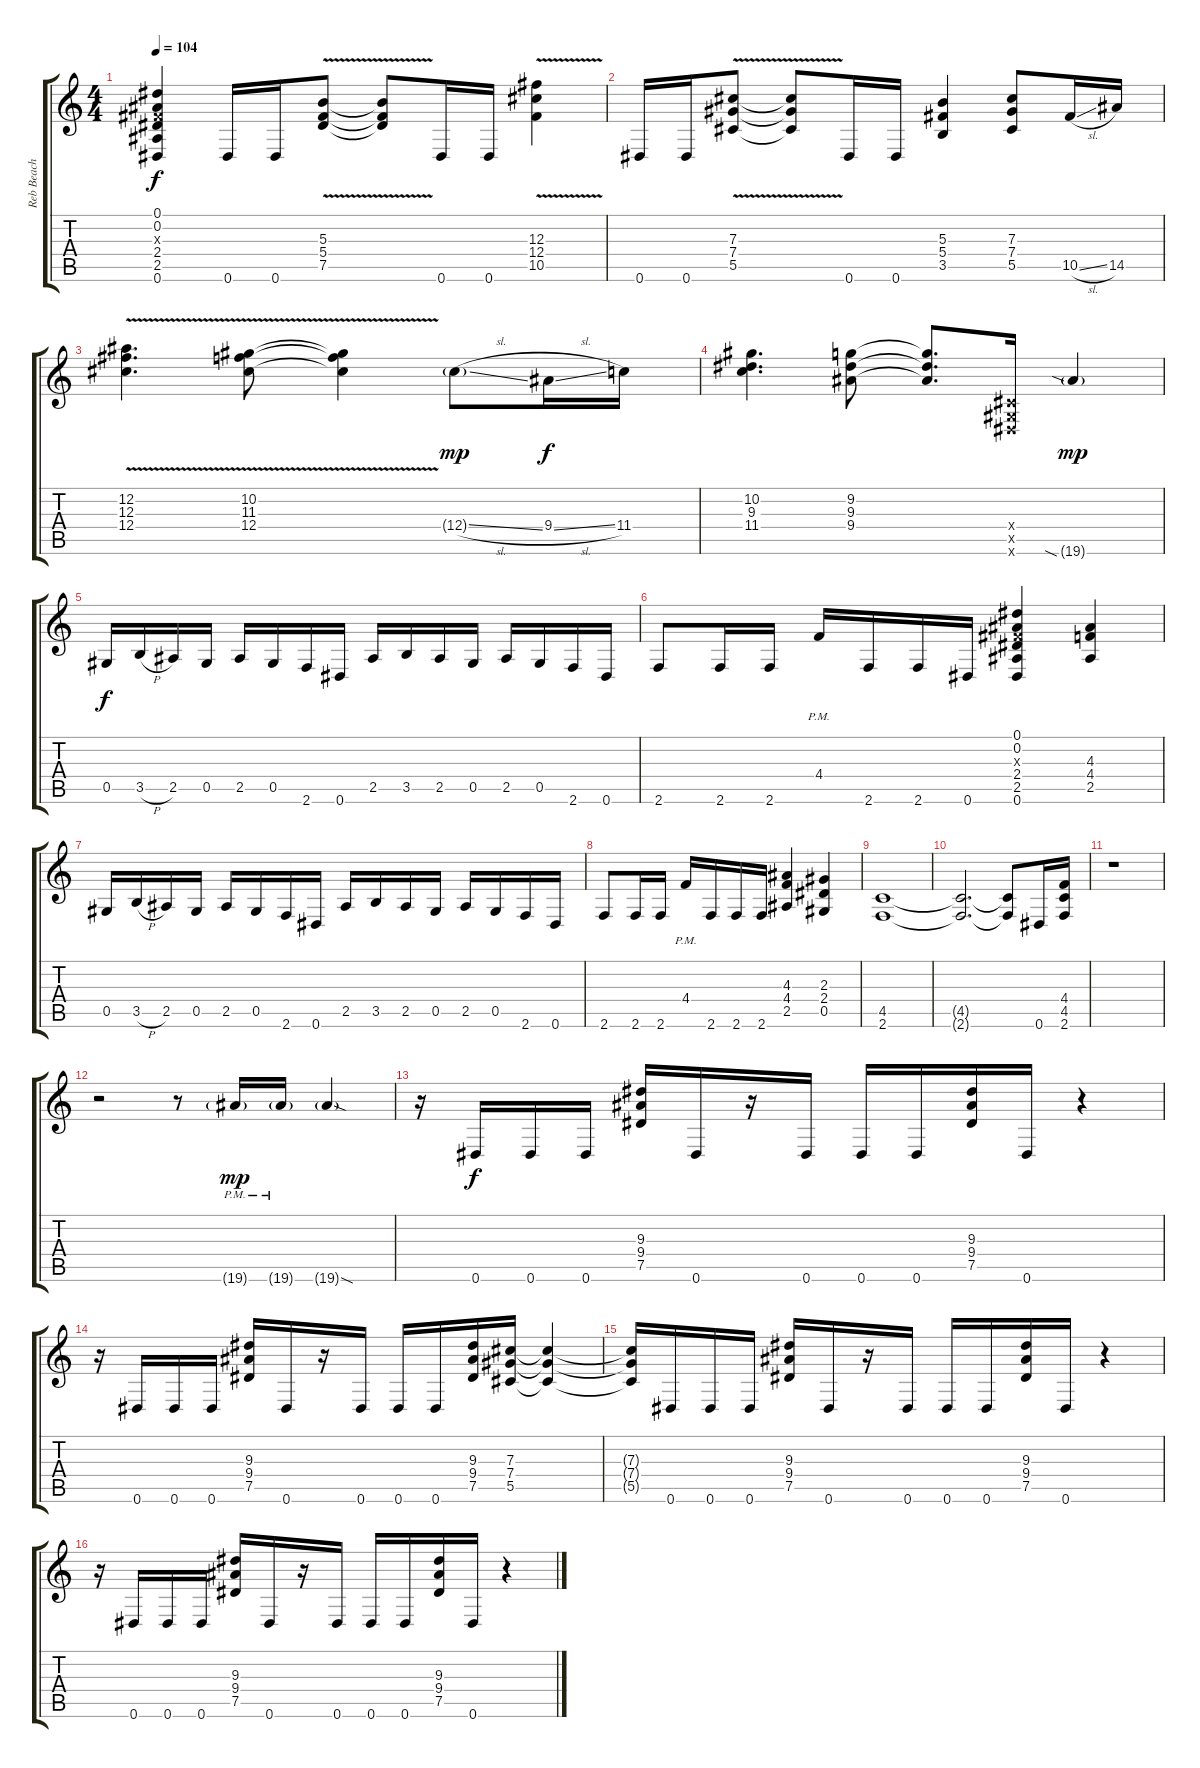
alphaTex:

\track ("Reb Beach" "Reb Beach") {instrument distortionguitar}
\staff {score tabs}
\tuning (Eb4 Bb3 Gb3 Db3 Ab2 Eb2) {hide}
\ts (4 4)
\tempo 104
\clef g2
\ks c
(0.1 0.2 0.3{x} 2.4 2.5 0.6).4{dy f} 0.6.16 0.6.16 (5.3{v} 5.4{v} 7.5{v}).8 (5.3{t} 5.4{t} 7.5{t}).8 0.6.16 0.6.16 (12.3{v} 12.4{v} 10.5{v}).4 |
0.6.16 0.6.16 (7.3{v} 7.4{v} 5.5{v}).8 (7.3{t} 7.4{t} 5.5{t}).8 0.6.16 0.6.16 (5.3 5.4 3.5).4 (7.3 7.4 5.5).8 10.5{sl}.16 14.5.16 |
(12.2{v} 12.3{v} 12.4{v}).4{d} (10.2{v} 11.3{v} 12.4{v}).8 (10.2{t} 11.3{t} 12.4{t}).4 12.4{sl g}.8{dy mp} 9.4{sl}.16{dy f} 11.4.16 |
(10.2 9.3 11.4).4{d} (9.2 9.3 9.4).8 (9.2{t} 9.3{t} 9.4{t}).8{d} (0.4{x} 0.5{x} 0.6{x}).16 19.6{sia g}.4{dy mp volume 13} |
0.5.16{dy f} 3.5{h}.16 2.5.16 0.5.16 2.5.16 0.5.16 2.6.16 0.6.16 2.5.16 3.5.16 2.5.16 0.5.16 2.5.16 0.5.16 2.6.16 0.6.16 |
2.6.8 2.6.16 2.6.16 4.4{pm}.16 2.6.16 2.6.16 0.6.16 (0.1 0.2 0.3{x} 2.4 2.5 0.6).4 (4.3 4.4 2.5).4 |
0.5.16 3.5{h}.16 2.5.16 0.5.16 2.5.16 0.5.16 2.6.16 0.6.16 2.5.16 3.5.16 2.5.16 0.5.16 2.5.16 0.5.16 2.6.16 0.6.16 |
2.6.8 2.6.16 2.6.16 4.4{pm}.16 2.6.16 2.6.16 2.6.16 (4.3 4.4 2.5).4 (2.3 2.4 0.5).4 |
(4.5 2.6).1 |
(4.5{t} 2.6{t}).2{d} (4.5{t} 2.6{t}).8 0.6.16 (4.4 4.5 2.6).16 |
r.1 |
r.2 r.8 19.6{g pm}.16{dy mp} 19.6{g pm}.16 19.6{sod g}.4 |
r.16 0.6.16{dy f} 0.6.16 0.6.16 (9.3 9.4 7.5).16 0.6.16 r.16 0.6.16 0.6.16 0.6.16 (9.3 9.4 7.5).16 0.6.16 r.4 |
r.16 0.6.16 0.6.16 0.6.16 (9.3 9.4 7.5).16 0.6.16 r.16 0.6.16 0.6.16 0.6.16 (9.3 9.4 7.5).16 (7.3 7.4 5.5).16 (7.3{t} 7.4{t} 5.5{t}).4 |
(7.3{t} 7.4{t} 5.5{t}).16 0.6.16 0.6.16 0.6.16 (9.3 9.4 7.5).16 0.6.16 r.16 0.6.16 0.6.16 0.6.16 (9.3 9.4 7.5).16 0.6.16 r.4 |
r.16 0.6.16 0.6.16 0.6.16 (9.3 9.4 7.5).16 0.6.16 r.16 0.6.16 0.6.16 0.6.16 (9.3 9.4 7.5).16 0.6.16 r.4
